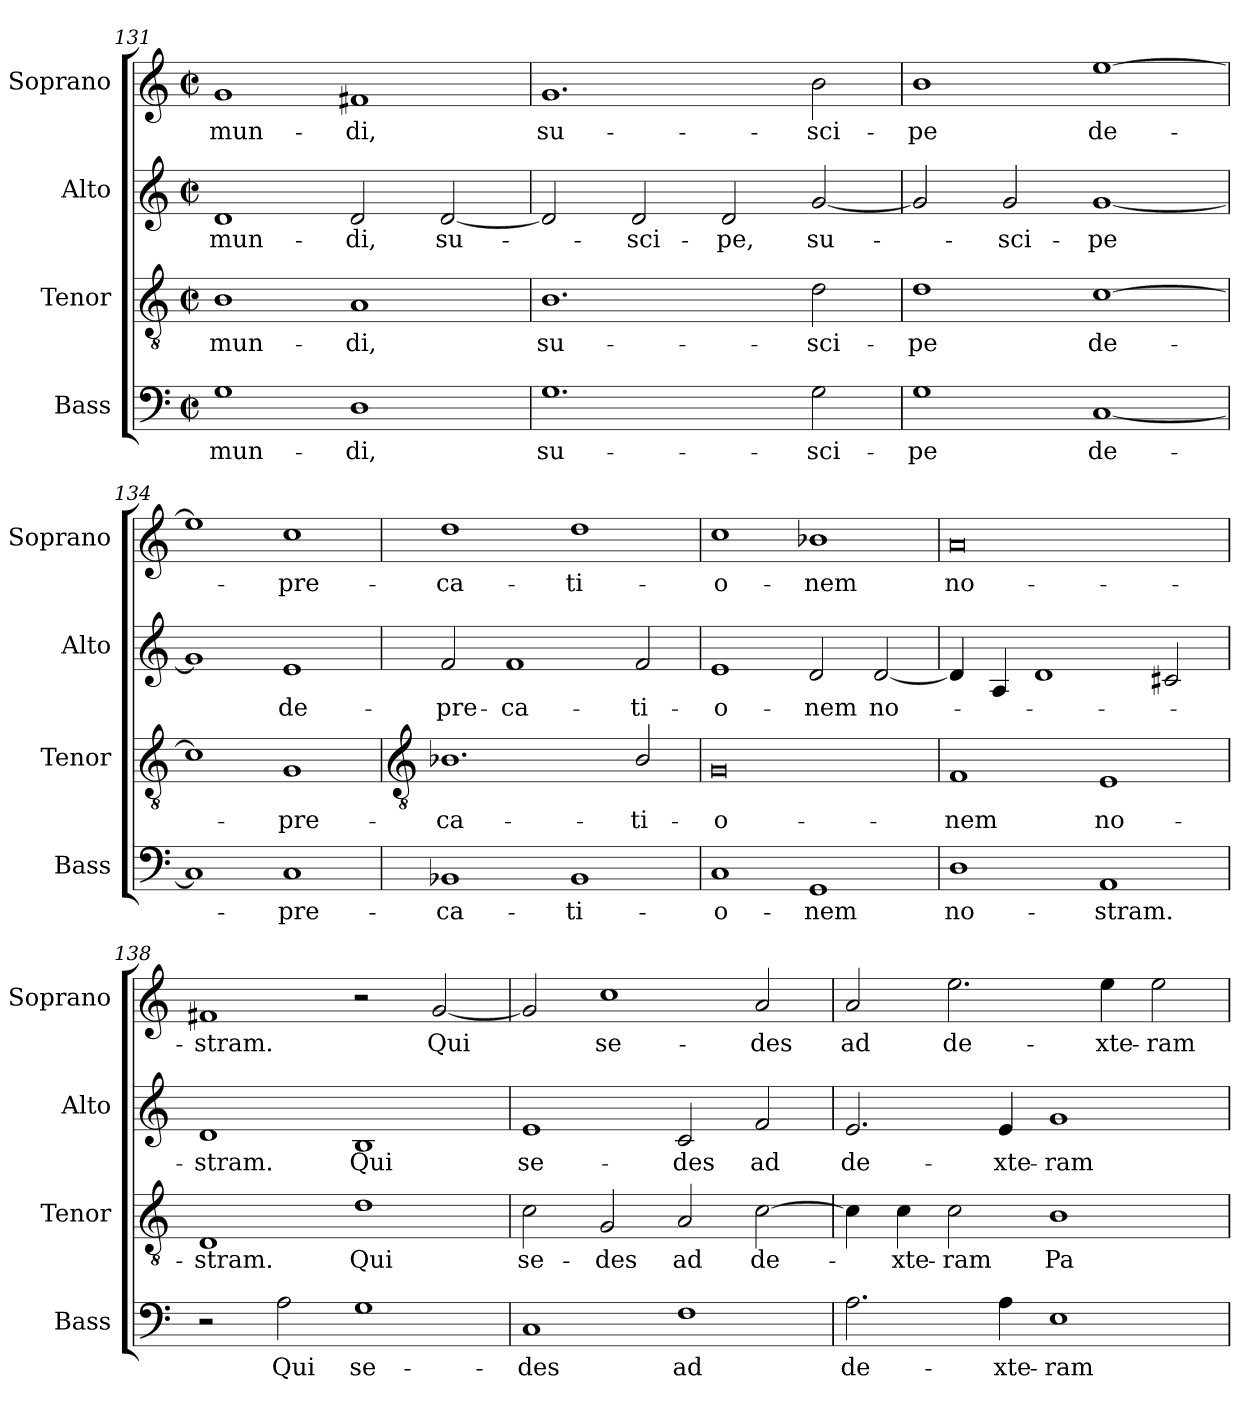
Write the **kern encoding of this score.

**kern	**text	**kern	**text	**kern	**text	**kern	**text
*part4	*part4	*part3	*part3	*part2	*part2	*part1	*part1
*staff4	*staff4	*staff3	*staff3	*staff2	*staff2	*staff1	*staff1
*I"Bass	*	*I"Tenor	*	*I"Alto	*	*I"Soprano	*
*I'Bass	*	*I'Tenor	*	*I'Alto	*	*I'Soprano	*
*clefF4	*	*clefGv2	*	*clefG2	*	*clefG2	*
*k[]	*	*k[]	*	*k[]	*	*k[]	*
*C:	*	*C:	*	*C:	*	*C:	*
*M4/2	*	*M4/2	*	*M4/2	*	*M4/2	*
*met(c|)	*	*met(c|)	*	*met(c|)	*	*met(c|)	*
=131	=131	=131	=131	=131	=131	=131	=131
!	!LO:LY:b	!	!LO:LY:b	!	!LO:LY:b	!	!LO:LY:b
1G	mun-	1B	mun-	1d	mun-	1g	mun-
!	!LO:LY:b	!	!LO:LY:b	!	!LO:LY:b	!	!LO:LY:b
1D	-di,	1A	-di,	2d	-di,	1f#X	-di,
!	!	!	!	!	!LO:LY:b	!	!
.	.	.	.	[2d	su-	.	.
=132	=132	=132	=132	=132	=132	=132	=132
!	!LO:LY:b	!	!LO:LY:b	!	!	!	!LO:LY:b
1.G	su-	1.B	su-	2d]	.	1.g	su-
!	!	!	!	!	!LO:LY:b	!	!
.	.	.	.	2d	sci-	.	.
!	!	!	!	!	!LO:LY:b	!	!
.	.	.	.	2d	-pe,	.	.
!	!LO:LY:b	!	!LO:LY:b	!	!LO:LY:b	!	!LO:LY:b
2G	-sci-	2d	-sci-	[2g	su-	2b	-sci-
=133	=133	=133	=133	=133	=133	=133	=133
!	!LO:LY:b	!	!LO:LY:b	!	!	!	!LO:LY:b
1G	-pe	1d	-pe	2g]	.	1b	-pe
!	!	!	!	!	!LO:LY:b	!	!
.	.	.	.	2g	sci-	.	.
!	!LO:LY:b	!	!LO:LY:b	!	!LO:LY:b	!	!LO:LY:b
[1C	de-	[1c	de-	[1g	-pe	[1ee	de-
=134	=134	=134	=134	=134	=134	=134	=134
1C]	.	1c]	.	1g]	.	1ee]	.
!	!LO:LY:b	!	!LO:LY:b	!	!LO:LY:b	!	!LO:LY:b
1C	pre-	1G	pre-	1e	de-	1cc	pre-
!!LO:LB:g=z
=135	=135	=135	=135	=135	=135	=135	=135
*	*	*clefGv2	*	*	*	*	*
!	!LO:LY:b	!	!LO:LY:b	!	!LO:LY:b	!	!LO:LY:b
1BB-X	-ca-	1.B-X	-ca-	2f	-pre-	1dd	-ca-
!	!	!	!	!	!LO:LY:b	!	!
.	.	.	.	1f	-ca-	.	.
!	!LO:LY:b	!	!	!	!	!	!LO:LY:b
1BB-	-ti-	.	.	.	.	1dd	-ti-
!	!	!	!LO:LY:b	!	!LO:LY:b	!	!
.	.	2B-/	-ti-	2f	-ti-	.	.
=136	=136	=136	=136	=136	=136	=136	=136
!	!LO:LY:b	!	!LO:LY:b	!	!LO:LY:b	!	!LO:LY:b
1C	-o-	0G	-o-	1e	-o-	1cc	-o-
!	!LO:LY:b	!	!	!	!LO:LY:b	!	!LO:LY:b
1GG	-nem	.	.	2d	-nem	1b-X	-nem
!	!	!	!	!	!LO:LY:b	!	!
.	.	.	.	[2d	no-	.	.
=137	=137	=137	=137	=137	=137	=137	=137
!	!LO:LY:b	!	!LO:LY:b	!	!	!	!LO:LY:b
1D	no-	1F	-nem	4d]	.	0a	no-
.	.	.	.	4A	.	.	.
.	.	.	.	1d	.	.	.
!	!LO:LY:b	!	!LO:LY:b	!	!	!	!
1AA	-stram.	1E	no-	.	.	.	.
.	.	.	.	2c#	.	.	.
=138	=138	=138	=138	=138	=138	=138	=138
!	!	!	!LO:LY:b	!	!LO:LY:b	!	!LO:LY:b
2r	.	1D	-stram.	1d	stram.	1f#X	-stram.
!	!LO:LY:b	!	!	!	!	!	!
2A	Qui	.	.	.	.	.	.
!	!LO:LY:b	!	!LO:LY:b	!	!LO:LY:b	!	!
1G	se-	1d	Qui	1B	Qui	2r	.
!	!	!	!	!	!	!	!LO:LY:b
.	.	.	.	.	.	[2g	Qui
=139	=139	=139	=139	=139	=139	=139	=139
!	!LO:LY:b	!	!LO:LY:b	!	!LO:LY:b	!	!
1C	-des	2c	se-	1e	se-	2g]	.
!	!	!	!LO:LY:b	!	!	!	!LO:LY:b
.	.	2G	-des	.	.	1cc	se-
!	!LO:LY:b	!	!LO:LY:b	!	!LO:LY:b	!	!
1F	ad	2A	ad	2c	-des	.	.
!	!	!	!LO:LY:b	!	!LO:LY:b	!	!LO:LY:b
.	.	[2c	de-	2f	ad	2a	-des
=140	=140	=140	=140	=140	=140	=140	=140
!	!LO:LY:b	!	!	!	!LO:LY:b	!	!LO:LY:b
2.A	de-	4c]	.	2.e	de-	2a	ad
!	!	!	!LO:LY:b	!	!	!	!
.	.	4c	xte-	.	.	.	.
!	!	!	!LO:LY:b	!	!	!	!LO:LY:b
.	.	2c	-ram	.	.	2.ee	de-
!	!LO:LY:b	!	!	!	!LO:LY:b	!	!
4A	-xte-	.	.	4e	-xte-	.	.
!	!LO:LY:b	!	!LO:LY:b	!	!LO:LY:b	!	!
1E	-ram	1B	Pa-	1g	-ram	.	.
!	!	!	!	!	!	!	!LO:LY:b
.	.	.	.	.	.	4ee	-xte-
!	!	!	!	!	!	!	!LO:LY:b
.	.	.	.	.	.	2ee	-ram
=	=	=	=	=	=	=	=
*-	*-	*-	*-	*-	*-	*-	*-
